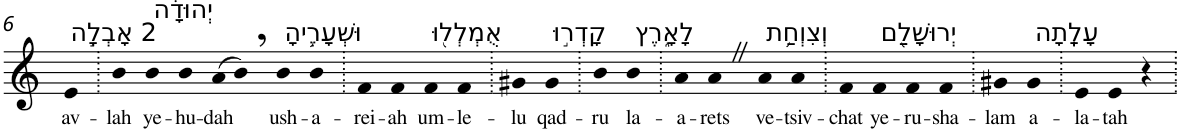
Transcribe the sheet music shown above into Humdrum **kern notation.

**kern	**text
*part1	*part1
*staff1	*staff1
*I"Piano	*
*I'Pno	*
!!LO:PB:g=z
*clefG2	*
*k[]	*
=6	=6
!LO:TX:a:t=2 אָבְלָ֣ה	!
!	!LO:LY:b
4e	av-
=7.	=7.
!	!LO:LY:b
4b	-lah
!LO:TX:a:t=יְהוּדָ֔ה	!
!	!LO:LY:b
4b	ye-
!	!LO:LY:b
4b	-hu-
!	!LO:LY:b
(>8a	-dah
8b,)	.
!LO:TX:a:t=וּשְׁעָרֶ֥יהָ	!
!	!LO:LY:b
4b	ush-
!	!LO:LY:b
4b	-a-
=8.	=8.
!	!LO:LY:b
4f	-rei-
!	!LO:LY:b
4f	-ah
!LO:TX:a:t=אֻמְלְל֖וּ	!
!	!LO:LY:b
4f	um-
!	!LO:LY:b
4f	-le-
=9.	=9.
!	!LO:LY:b
4g#X	-lu
!LO:TX:a:t=קָדְר֣וּ	!
!	!LO:LY:b
4g#	qad-
=10.	=10.
!	!LO:LY:b
4b	-ru
!LO:TX:a:t=לָאָ֑רֶץ	!
!	!LO:LY:b
4b	la-
=11.	=11.
!	!LO:LY:b
4a	-a-
!	!LO:LY:b
4aZ	-rets
!LO:TX:a:t=וְצִוְחַ֥ת	!
!	!LO:LY:b
4a	ve-
!	!LO:LY:b
4a	-tsiv-
=12.	=12.
!	!LO:LY:b
4f	-chat
!LO:TX:a:t=יְרוּשָׁלִַ֖ם	!
!	!LO:LY:b
4f	ye-
!	!LO:LY:b
4f	-ru-
!	!LO:LY:b
4f	-sha-
=13.	=13.
!	!LO:LY:b
4g#X	-lam
!LO:TX:a:t=עָלָֽתָה	!
!	!LO:LY:b
4g#	a-
=14.	=14.
!	!LO:LY:b
4e	-la-
!	!LO:LY:b
4e	-tah
4r	.
=.	=.
*-	*-
